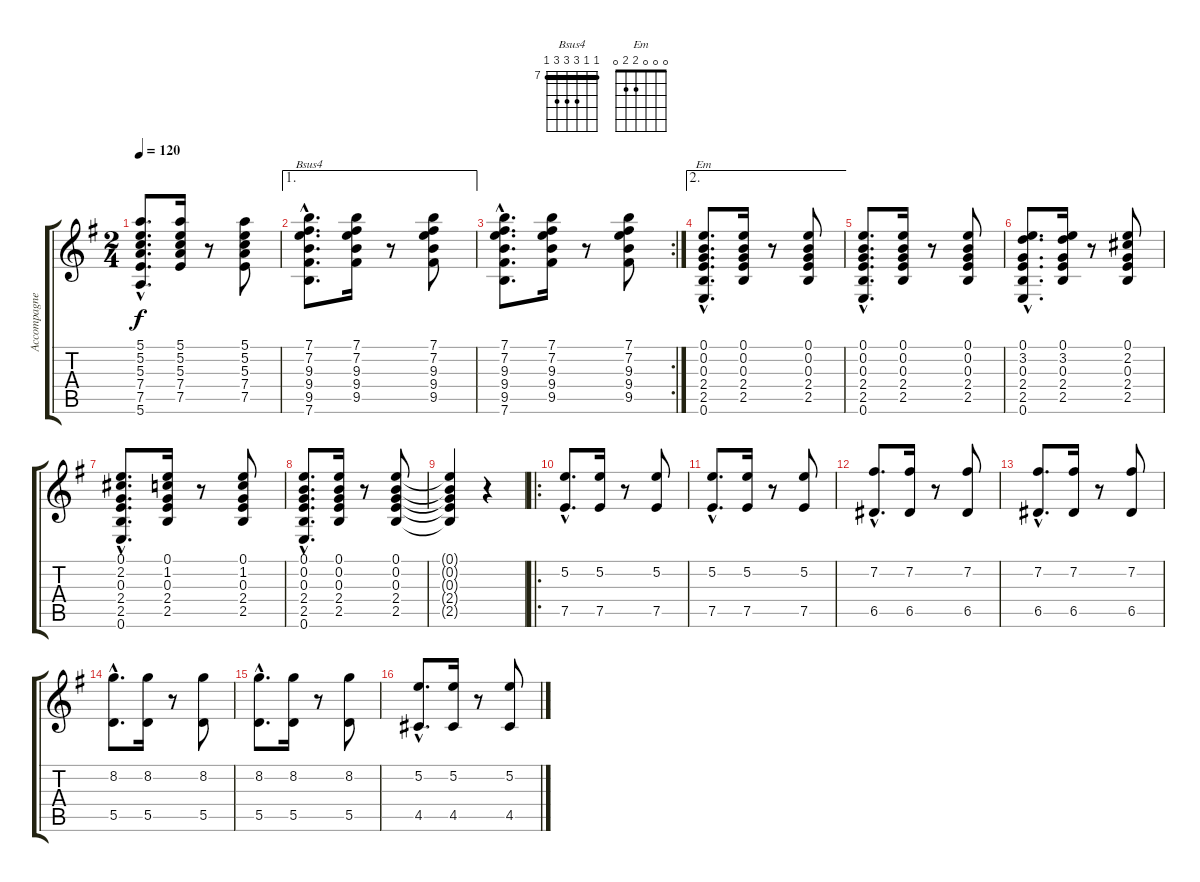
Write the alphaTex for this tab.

\track ("Accompagnement" "Accompagne") {instrument acousticguitarnylon}
\staff {score tabs}
\tuning (E4 B3 G3 D3 A2 E2) {hide}
\chord ("Bsus4" 7 7 9 9 9 7) {firstfret 7 barre 7}
\chord ("Em" 0 0 0 2 2 0)
\ts (2 4)
\tempo 120
\clef g2
\ks eminor
(5.1{hac} 5.2{hac} 5.3{hac} 7.4{hac} 7.5{hac} 5.6{hac}).8{d dy f} (5.1 5.2 5.3 7.4 7.5).16 r.8 (5.1 5.2 5.3 7.4 7.5).8 |
\ae 1
(7.1{hac} 7.2{hac} 9.3{hac} 9.4{hac} 9.5{hac} 7.6{hac}).8{d ch "Bsus4"} (7.1 7.2 9.3 9.4 9.5).16 r.8 (7.1 7.2 9.3 9.4 9.5).8 |
\rc 2
(7.1{hac} 7.2{hac} 9.3{hac} 9.4{hac} 9.5{hac} 7.6{hac}).8{d} (7.1 7.2 9.3 9.4 9.5).16 r.8 (7.1 7.2 9.3 9.4 9.5).8 |
\ae 2
(0.1{hac} 0.2{hac} 0.3{hac} 2.4{hac} 2.5{hac} 0.6{hac}).8{d ch "Em"} (0.1 0.2 0.3 2.4 2.5).16 r.8 (0.1 0.2 0.3 2.4 2.5).8 |
(0.1{hac} 0.2{hac} 0.3{hac} 2.4{hac} 2.5{hac} 0.6{hac}).8{d} (0.1 0.2 0.3 2.4 2.5).16 r.8 (0.1 0.2 0.3 2.4 2.5).8 |
(0.1{hac} 3.2{hac} 0.3{hac} 2.4{hac} 2.5{hac} 0.6{hac}).8{d} (0.1 3.2 0.3 2.4 2.5).16 r.8 (0.1 2.2 0.3 2.4 2.5).8 |
(0.1{hac} 2.2{hac} 0.3{hac} 2.4{hac} 2.5{hac} 0.6{hac}).8{d} (0.1 1.2 0.3 2.4 2.5).16 r.8 (0.1 1.2 0.3 2.4 2.5).8 |
(0.1{hac} 0.2{hac} 0.3{hac} 2.4{hac} 2.5{hac} 0.6{hac}).8{d} (0.1 0.2 0.3 2.4 2.5).16 r.8 (0.1 0.2 0.3 2.4 2.5).8 |
(0.1{t} 0.2{t} 0.3{t} 2.4{t} 2.5{t}).4 r.4 |
\ro
(5.2{hac} 7.5{hac}).8{d} (5.2 7.5).16 r.8 (5.2 7.5).8 |
(5.2{hac} 7.5{hac}).8{d} (5.2 7.5).16 r.8 (5.2 7.5).8 |
(7.2{hac} 6.5{hac}).8{d} (7.2 6.5).16 r.8 (7.2 6.5).8 |
(7.2{hac} 6.5{hac}).8{d} (7.2 6.5).16 r.8 (7.2 6.5).8 |
(8.2{hac} 5.5{hac}).8{d} (8.2 5.5).16 r.8 (8.2 5.5).8 |
(8.2{hac} 5.5{hac}).8{d} (8.2 5.5).16 r.8 (8.2 5.5).8 |
(5.2{hac} 4.5{hac}).8{d} (5.2 4.5).16 r.8 (5.2 4.5).8
